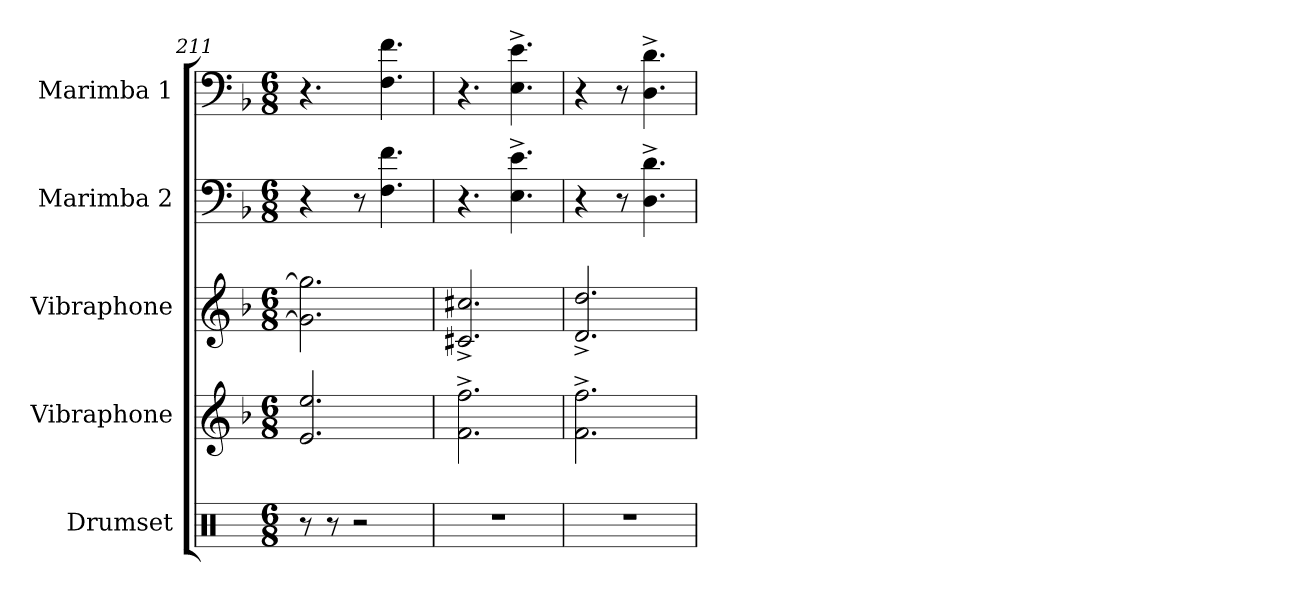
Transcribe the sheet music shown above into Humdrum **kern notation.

**kern	**kern	**kern	**kern	**kern
*part5	*part4	*part3	*part2	*part1
*staff5	*staff4	*staff3	*staff2	*staff1
*I"Drumset	*I"Vibraphone	*I"Vibraphone	*I"Marimba 2	*I"Marimba 1
*I'Drs.	*I'Vib.	*I'Vib.	*I'Mrm. 2	*I'Mrm. 1
*clefX	*clefG2	*clefG2	*clefF4	*clefF4
*k[]	*k[b-]	*k[b-]	*k[b-]	*k[b-]
*M6/8	*M6/8	*M6/8	*M6/8	*M6/8
=211	=211	=211	=211	=211
8r	2.e/ 2.ee/	2.g\] 2.gg\]	4r	4.r
8r	.	.	.	.
2r	.	.	8r	.
.	.	.	4.F\ 4.f\	4.F\ 4.f\
=212	=212	=212	=212	=212
2.r	2.f\^ 2.ff\^	2.c#X/^ 2.cc#X/^	4.r	4.r
.	.	.	4.E\^ 4.e\^	4.E\^ 4.e\^
=213	=213	=213	=213	=213
2.r	2.f\^ 2.ff\^	2.d/^ 2.dd/^	4r	4r
.	.	.	8r	8r
.	.	.	4.D\^ 4.d\^	4.D\^ 4.d\^
=	=	=	=	=
*-	*-	*-	*-	*-
